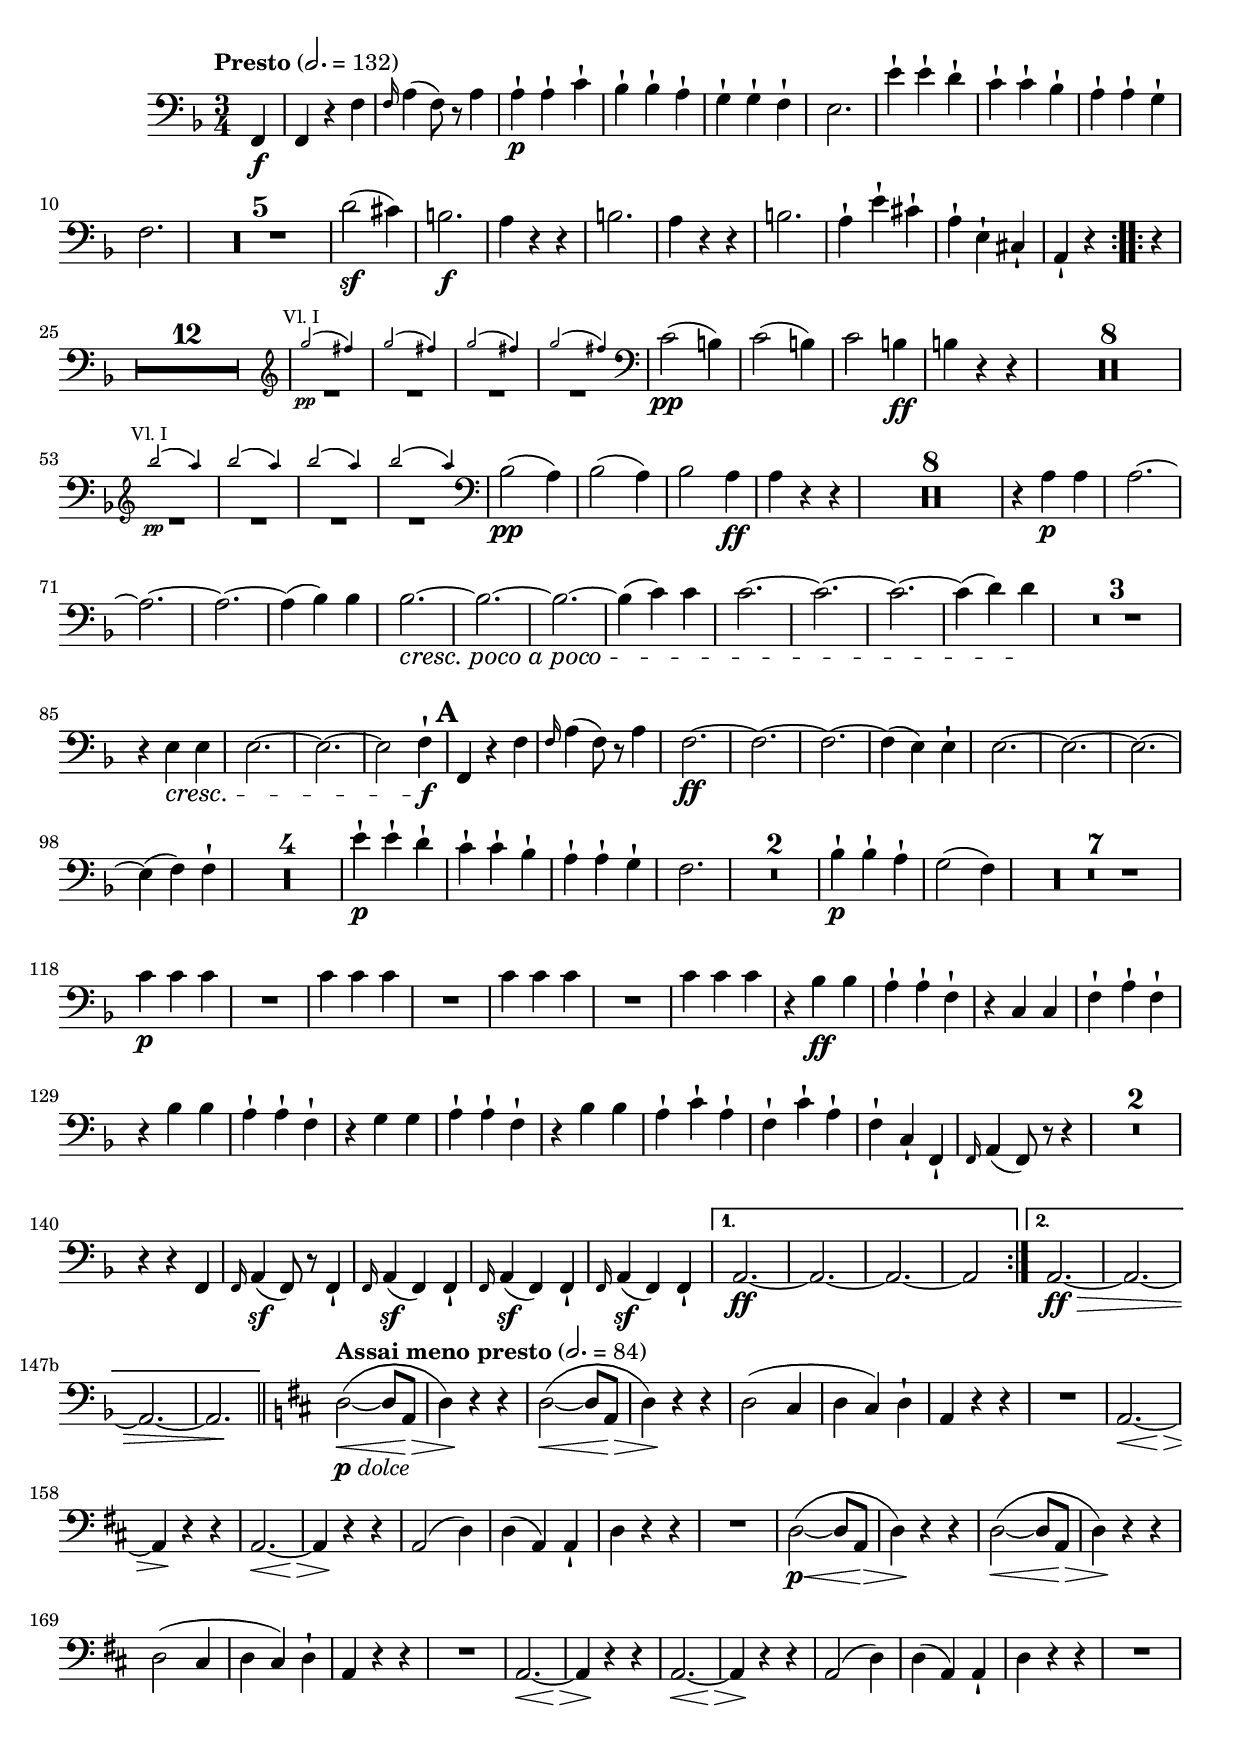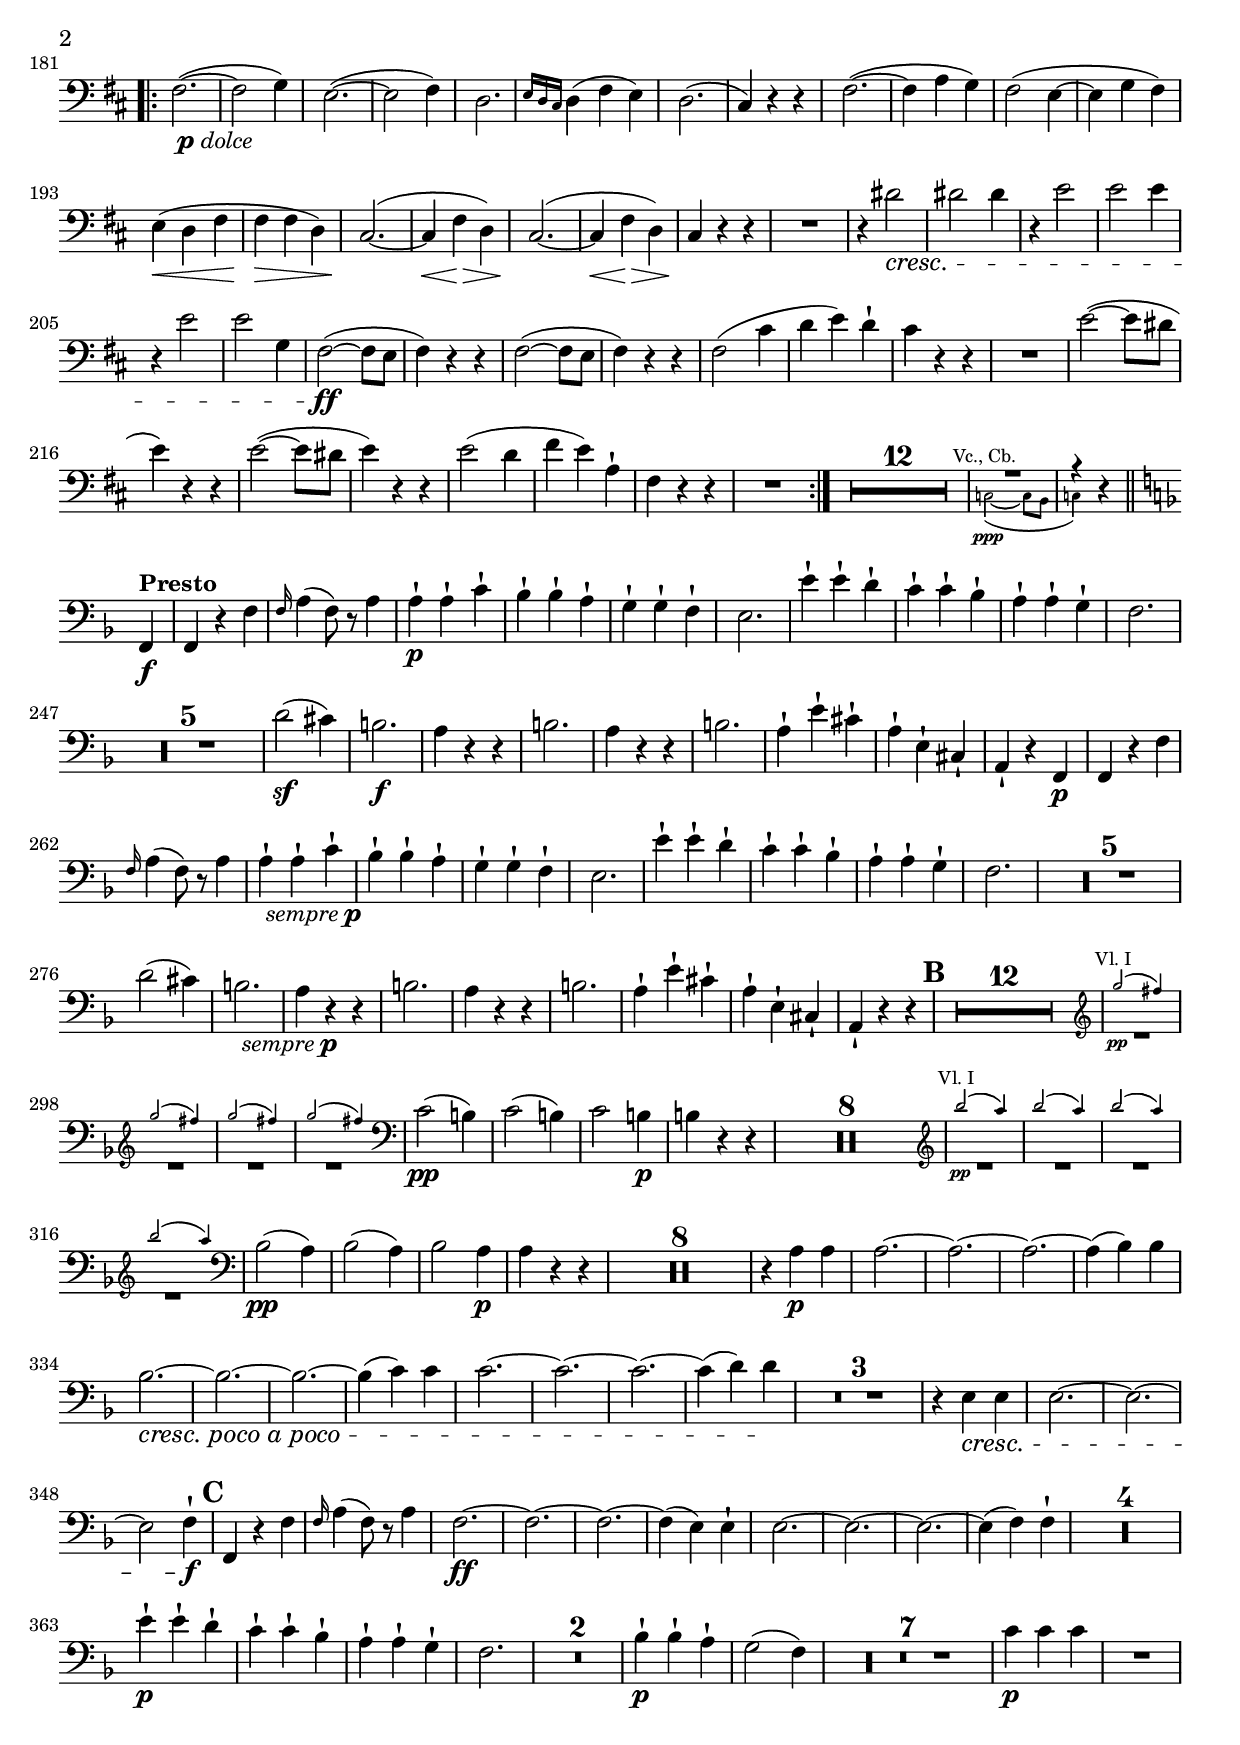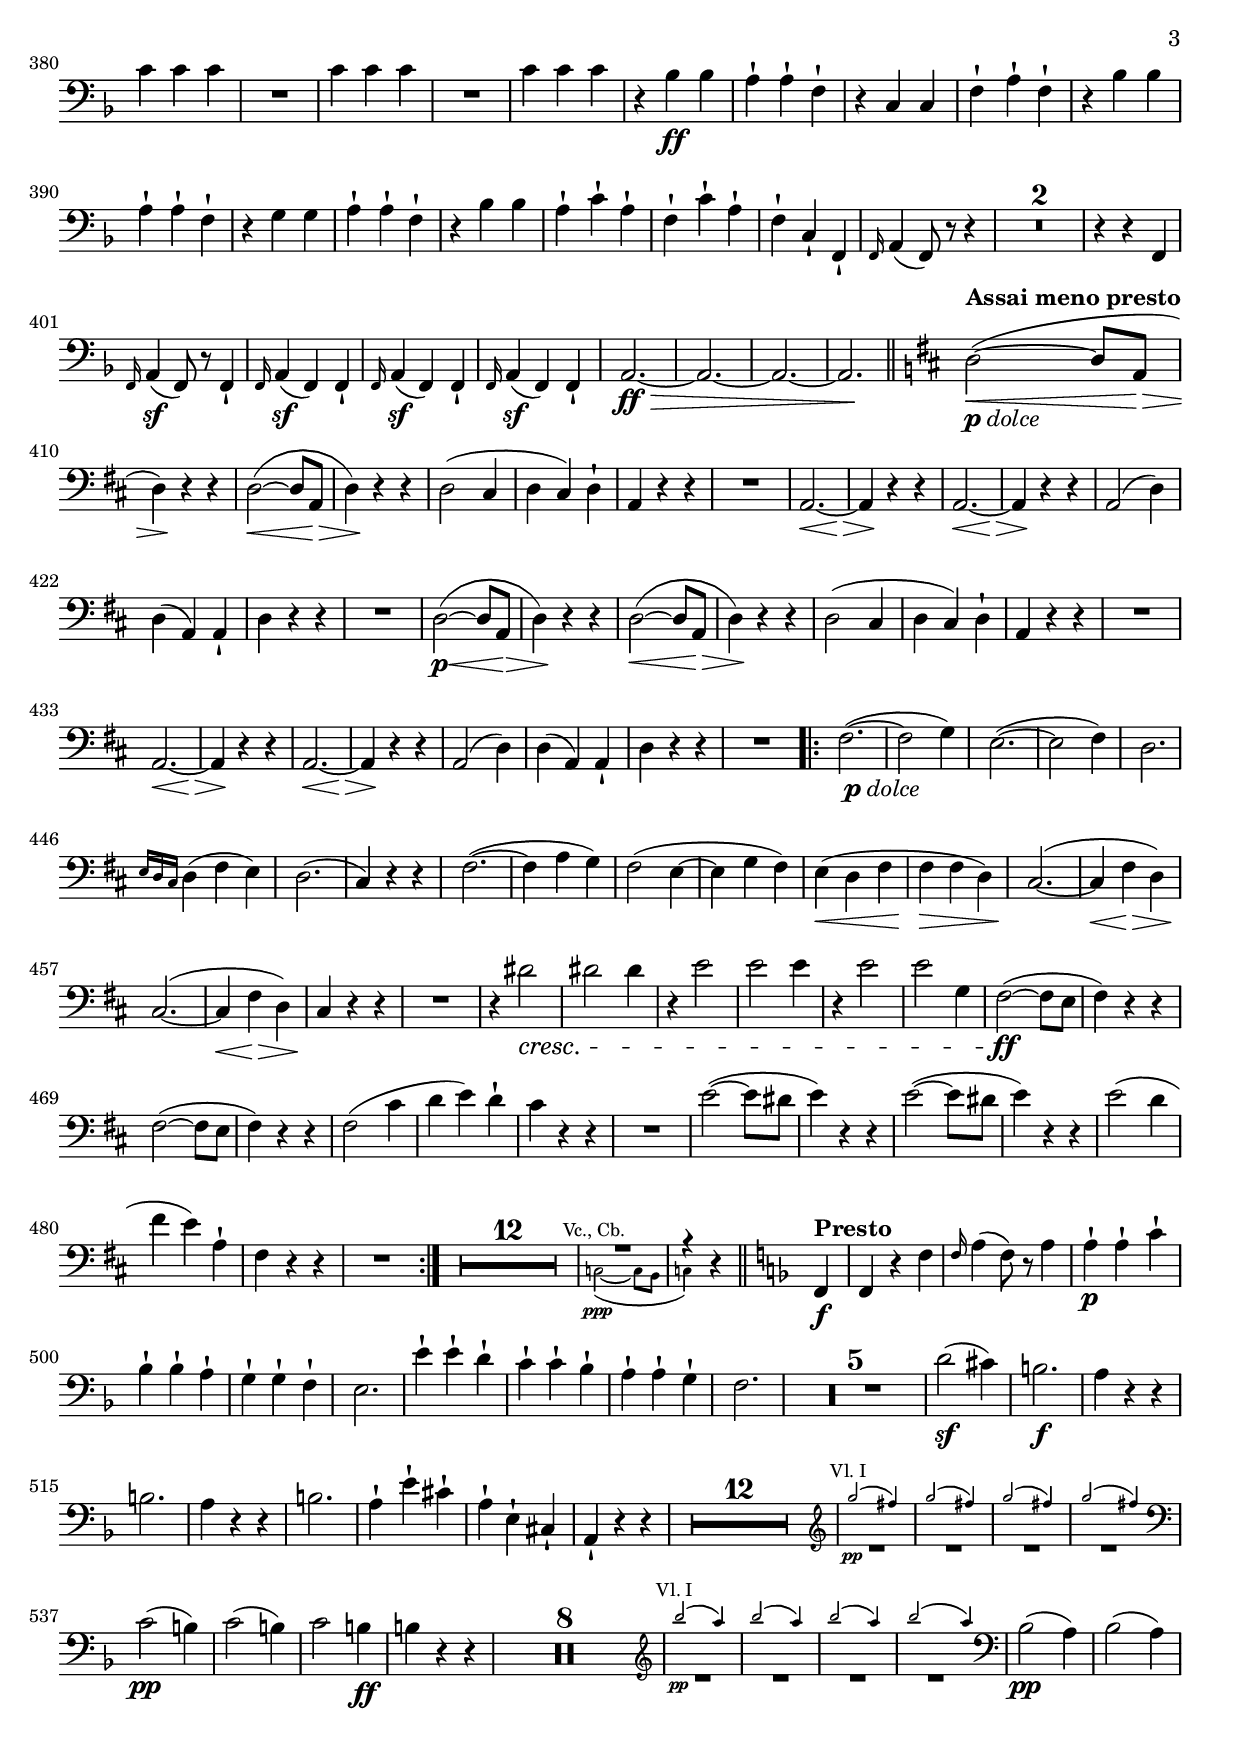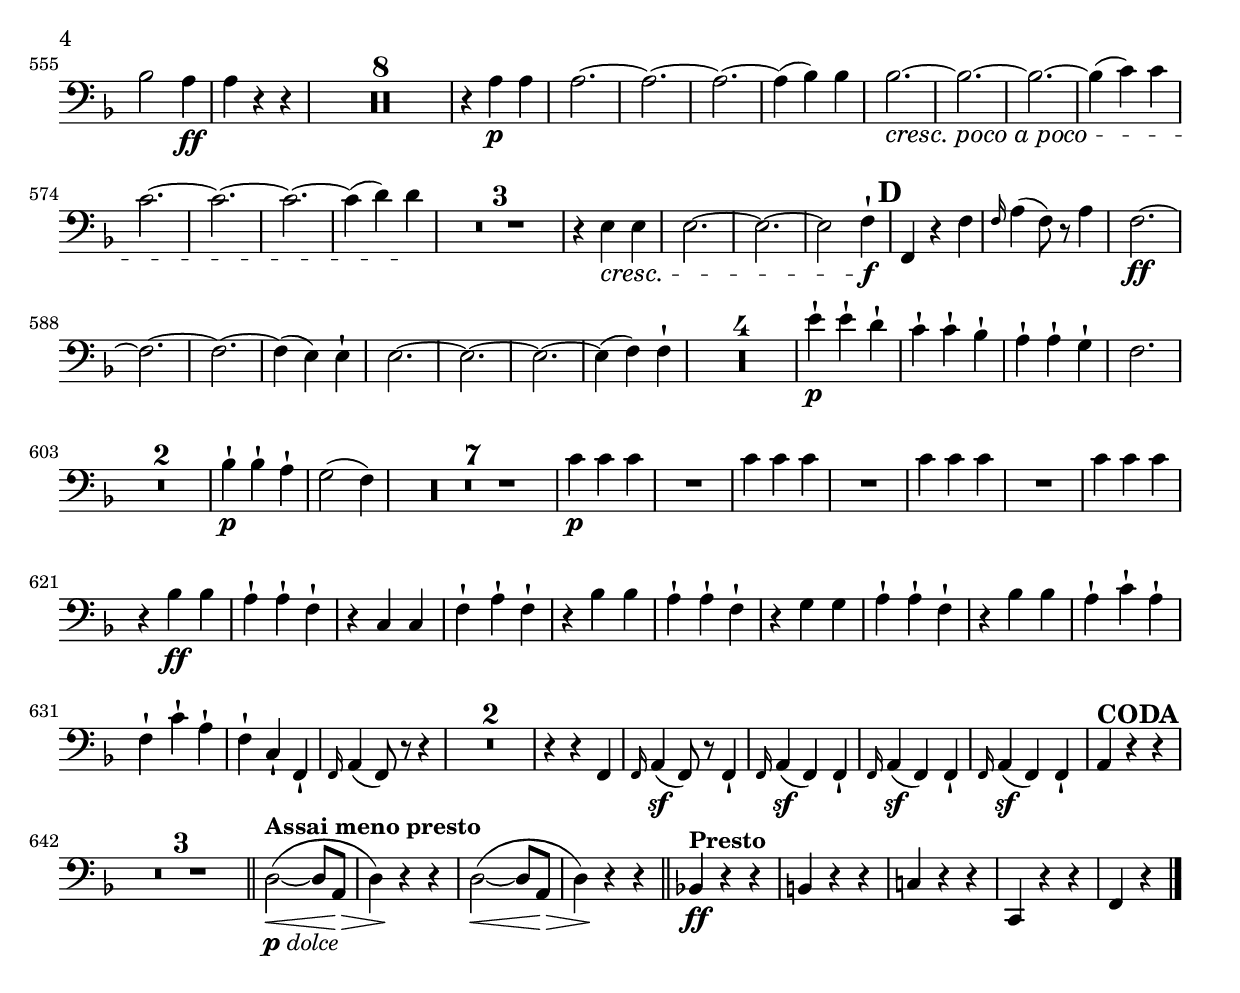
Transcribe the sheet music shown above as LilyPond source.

\version "2.24.4"

\version "2.24.4"

\include "../../definitions.ly"
\version "2.24.4"

\include "../../definitions.ly"

MCNone_AA = \relative c''' {R2.*23 | r2}

MCNone_AB = \relative c''' {
	r4 |
	R2.*12
	R2.*4
	R2.*12 |
	R2.*4
	R2.*32 |
	% Marque A
	\mark\default
	R2.*56
}

MCVlA_AB = \relative c''' {
	r4 |
	R2.*12
	g2( \pp fis4) |
	g2( fis4) |
	g2( fis4) |
	g2( fis4) |
	R2.*12 |
	bes2( \pp a4) |
	bes2( a4) |
	bes2( a4) |
	bes2( a4) |
	R2.*32 |
	% Marque A
	\mark\default
	R2.*56
}

MCNone_B = \relative c''' {
	R2.*32 |
	\repeat volta 2 {R2.*42 |}
	R2.*13 |
	r2 \section
}

MCVc_B = \relative c {
	R2.*32 |
	\repeat volta 2 {R2.*42 |}
	R2.*12 |
	c2(~ \ppp c8 b8 |
	c4) r4 \section
}


\addQuote "M3Vl1" {
	\relative c''' {
		\clef treble \time 3/4 \key f \major \tempo "Presto" 2.=132
		\repeat volta 2 {
			\partial 4 r4 |
			\MCNone_AA
		}
		\repeat volta 2 {
			\MCVlA_AB
			\alternative { {R2.*3 | r2} {R2.*4|} }
		} \section
		\key d \major \tempo "Assai meno presto" 2.=84
		\MCNone_B
		\key f \major \tempo "Presto"
		r4 |
		\MCNone_AA
		r4 |
		\MCNone_AA
		\MCVlA_AB
		R2.*4 | \section
		\key d \major \tempo "Assai meno presto"
		\MCNone_B
		\key f \major \tempo "Presto"
		r4 \f |
		\MCNone_AA
		\MCVlA_AB
		R2.^\markup{\large \bold "CODA"} |
		R2.*3 | \section
		\tempo "Assai meno presto"
		R2.* 4 | \section
		\tempo "Presto"
		R2.*4 |
		\barNumberCheck 653 \partial 2 r2 \fine
	}
}


\addQuote "M3Vc" {
	\relative c {
		\clef bass \time 3/4 \key f \major \tempo "Presto" 2.=132
		\repeat volta 2 {
			\partial 4 r4 |
			\MCNone_AA
		}
		\repeat volta 2 {
			\MCNone_AB
			\alternative { {R2.*3 | r2} {R2.*4|} }
		} \section
		\key d \major \tempo "Assai meno presto" 2.=84
		\MCVc_B
		\key f \major \tempo "Presto"
		r4 |
		\MCNone_AA
		r4 |
		\MCNone_AA
		\MCNone_AB
		R2.*4 | \section
		\key d \major \tempo "Assai meno presto"
		\MCVc_B
		\key f \major \tempo "Presto"
		r4 \f |
		\MCNone_AA
		\MCNone_AB
		R2.^\markup{\large \bold "CODA"} |
		R2.*3 | \section
		\tempo "Assai meno presto"
		R2.* 4 | \section
		\tempo "Presto"
		R2.*4 |
		\barNumberCheck 653 \partial 2 r2 \fine
	}
}


voicebeethovenHxmouvementDxbassonCxmdAA = \absolute {
	f,4 r4 f4 |
	\grace{f16} a4( f8) r8 a4 |
	\tag #'normal {a4-! \p} \tag #'special {a4-! \semprep} a4-! c'4-! |
	bes4-! bes4-! a4-! |
	g4-! g4-! f4-! |
	e2. |
	e'4-! e'4-! d'4-! |
	c'4-! c'4-! bes4-! |
	a4-! a4-! g4-! |
	f2. |
	R2.*5 |
	\tag #'normal {d'2( \sf} \tag #'special {d'2(} cis'4) |
	\tag #'normal {b2. \f} \tag #'special {b2. \semprep} |
	a4 r4 r4 |
	b2. |
	a4 r4 r4 |
	b2. |
	a4-! e'4-! cis'4-! |
	a4-! e4-! cis4-! |
	a,4-! r4
}

voicebeethovenHxmouvementDxbassonCxmdAB = \absolute {
	r4 |
	\tag #'special {\mark\default}
	R2.*12 |
	\cueDuringWithClef #"M3Vl1" #UP "treble" {<>^\markup {\center-align \tiny "Vl. I"} R2.*4} |
	c'2( \pp b4) |
	c'2( b4) |
	c'2 \tag #'normal {b4 \ff} \tag #'special {b4 \p} |
	b4 r4 r4 |
	R2.*8 |
	\cueDuringWithClef #"M3Vl1" #UP "treble" {<>^\markup {\center-align \tiny "Vl. I"} R2.*4} |
	bes2( \pp a4) |
	bes2( a4) |
	bes2 \tag #'normal {a4 \ff} \tag #'special {a4 \p} |
	a4 r4 r4 |
	R2.*8 |
	r4 a4 \p a4 |
	a2.~ |
	a2.~ |
	a2.~ |
	a4( bes4) bes4 |
	bes2.~ \crescpoco |
	bes2.~ |
	bes2.~ |
	bes4( c'4) c'4 |
	c'2.~ |
	c'2.~ |
	c'2.~ |
	c'4( d'4) d'4 \! |
	R2.*3 |
	r4 e4 \cresc e4 |
	e2.~ |
	e2.~ |
	e2 f4-! \f |
	\mark\default
	f,4 r4 f4 |
	\grace{f16} a4( f8) r8 a4 |
	f2.~ \ff |
	f2.~ |
	f2.~ |
	f4( e4) e4-! |
	e2.~ |
	e2.~ |
	e2.~ |
	e4( f4) f4-! |
	R2.*4 |
	e'4-! \p e'4-! d'4-! |
	c'4-! c'4-! bes4-! |
	a4-! a4-! g4-! |
	f2. |
	R2.*2 |
	bes4-! \p bes4-! a4-! |
	g2( f4) |
	R2.*7 |
	c'4 \p c'4 c'4 |
	R2. |
	c'4 c'4 c'4 |
	R2. |
	c'4 c'4 c'4 |
	R2. |
	c'4 c'4 c'4 |
	r4 bes4 \ff bes4 |
	a4-! a4-! f4-! |
	r4 c4 c4 |
	f4-! a4-! f4-! |
	r4 bes4 bes4 |
	a4-! a4-! f4-! |
	r4 g4 g4 |
	a4-! a4-! f4-! |
	r4 bes4 bes4 |
	a4-! c'4-! a4-! |
	f4-! c'4-! a4-! |
	f4-! c4-! f,4-! |
	\grace{f,16} a,4( f,8) r8 r4 |
	R2.*2 |
	r4 r4 f,4 |
	\grace{f,16} a,4( \sf f,8) r8 f,4-! |
	\grace{f,16} a,4( \sf f,4) f,4-! |
	\grace{f,16} a,4( \sf f,4) f,4-! |
	\grace{f,16} a,4( \sf f,4) f,4-! |
}

voicebeethovenHxmouvementDxbassonCxmdB = \absolute {
	d2(~ _\markup{\dynamic "p" \italic "dolce"} \< d8 a,8 \> |
	\after 8 \! d4) r4 r4 |
	d2(~ \< d8 a,8 \> |
	\after 8 \!d4) r4 r4 |
	d2( cis4 |
	d4 cis4) d4-! |
	a,4 r4 r4 |
	R2. |
	<>\< \after 8*5 \> a,2.~ |
	\after 8 \! a,4 r4 r4 |
	<>\< \after 8*5 \> a,2.~ |
	\after 8 \! a,4 r4 r4 |
	a,2( d4) |
	d4( a,4) a,4-! |
	d4 r4 r4 |
	R2. |
	\once\override Hairpin.bound-padding = #0.1 % p< moins moche.
	d2(~ \p \< d8 a,8 \> |
	\after 8 \! d4) r4 r4 |
	d2(~ \< d8 a,8 \> |
	\after 8 \! d4) r4 r4 |
	d2( cis4 |
	d4 cis4) d4-! |
	a,4 r4 r4 |
	R2. |
	<>\< \after 8*5 \> a,2.~ |
	\after 8 \! a,4 r4 r4 |
	<>\< \after 8*5 \> a,2.~ |
	\after 8 \! a,4 r4 r4 |
	a,2( d4) |
	d4( a,4) a,4-! |
	d4 r4 r4 |
	R2. |
	\repeat volta 2 {
		fis2.(~ \pdolce |
		fis2 g4) |
		e2.(~ |
		e2 fis4) |
		d2. |
		\grace{e16 d cis} d4( fis4 e4) |
		d2.( |
		cis4) r4 r4 |
		fis2.(~ |
		fis4 a4 g4) |
		fis2( e4~ |
		e4 g4 fis4) |
		% TODO: clarifier ce que Christophe veut dire ici.
		e4( \< d4 fis4 |
		fis4 \> fis4 d4) |
		cis2.(~ \! |
		cis4 \< fis4 \> d4) |
		cis2.(~ \!  |
		cis4 \< fis4 \> d4) |
		cis4 \! r4 r4 |
		R2. |
		r4 dis'2 \cresc |
		dis'2 dis'4 |
		r4 e'2 |
		e'2 e'4 |
		r4 e'2 |
		e'2 g4 |
		fis2(~ \ff fis8 e8 |
		fis4) r4 r4 |
		fis2(~ fis8 e8 |
		fis4) r4 r4 |
		fis2( cis'4 |
		d'4 e'4) d'4-! |
		cis'4 r4 r4 |
		R2. |
		e'2(~ e'8 dis'8 |
		e'4) r4 r4 |
		e'2(~ e'8 dis'8 |
		e'4) r4 r4 |
		e'2( d'4 |
		fis'4 e'4) a4-! |
		fis4 r4 r4 |
		R2. |
	}
	R2.*12 |
	\cueDuring #"M3Vc" #DOWN {
		<>^\markup {\center-align \tiny "Vc., Cb."}
		R2. |
		r4
	} r4 \section
}

voicebeethovenHxmouvementDxbassonCxmd = \absolute {
	\include "../../parametres.ly"
	\clef bass \time 3/4 \key f \major \tempo "Presto" 2.=132
	\repeat volta 2 {
		\partial 4 f,4 \f |
		\keepWithTag #'normal \voicebeethovenHxmouvementDxbassonCxmdAA
	} \repeat volta 2 {
		\keepWithTag #'normal \voicebeethovenHxmouvementDxbassonCxmdAB
		\alternative {
			{
				a,2.~ \ff |
				a,2.~ |
				a,2.~ |
				a,2 |
			}{
				a,2.~ \ff \> |
				a,2.~ |
				a,2.~ |
				\after 4 \! a,2. |
			}
		}
	} \section
	\key d \major \tempo "Assai meno presto" 2.=84
	\voicebeethovenHxmouvementDxbassonCxmdB
	\key f \major \tempo "Presto"
	f,4 \f |
	\keepWithTag #'normal \voicebeethovenHxmouvementDxbassonCxmdAA
	f,4 \p |
	\keepWithTag #'special \voicebeethovenHxmouvementDxbassonCxmdAA
	\keepWithTag #'special \voicebeethovenHxmouvementDxbassonCxmdAB
	a,2.~ \ff \> |
	a,2.~ |
	a,2.~ |
	\after 4 \! a,2. | \section
	\key d \major \tempo "Assai meno presto"
	\voicebeethovenHxmouvementDxbassonCxmdB
	\key f \major \tempo "Presto"
	f,4 \f |
	\keepWithTag #'normal \voicebeethovenHxmouvementDxbassonCxmdAA
	\keepWithTag #'normal \voicebeethovenHxmouvementDxbassonCxmdAB
	a,4^\markup{\large \bold "CODA"} r4 r4 |
	R2.*3 | \section
	\tempo "Assai meno presto"
	% TODO : trouver mieux pour le \pdolce
	d2(~ _\markup{\dynamic "p" \italic "dolce"} \< d8 a,8 \> |
	\after 8 \! d4) r4 r4 |
	d2(~ \< d8 a,8 \> |
	\after 8 \! d4) r4 r4 | \section
	\tempo "Presto"
	bes,!4 \ff r4 r4 |
	b,4 r4 r4 |
	c!4 r4 r4 |
	c,4 r4 r4 |
	\barNumberCheck 653 \partial 2 f,4 r4 | \fine
}


\score {
	\new Staff \voicebeethovenHxmouvementDxbassonCxmd
	\layout { }
}
